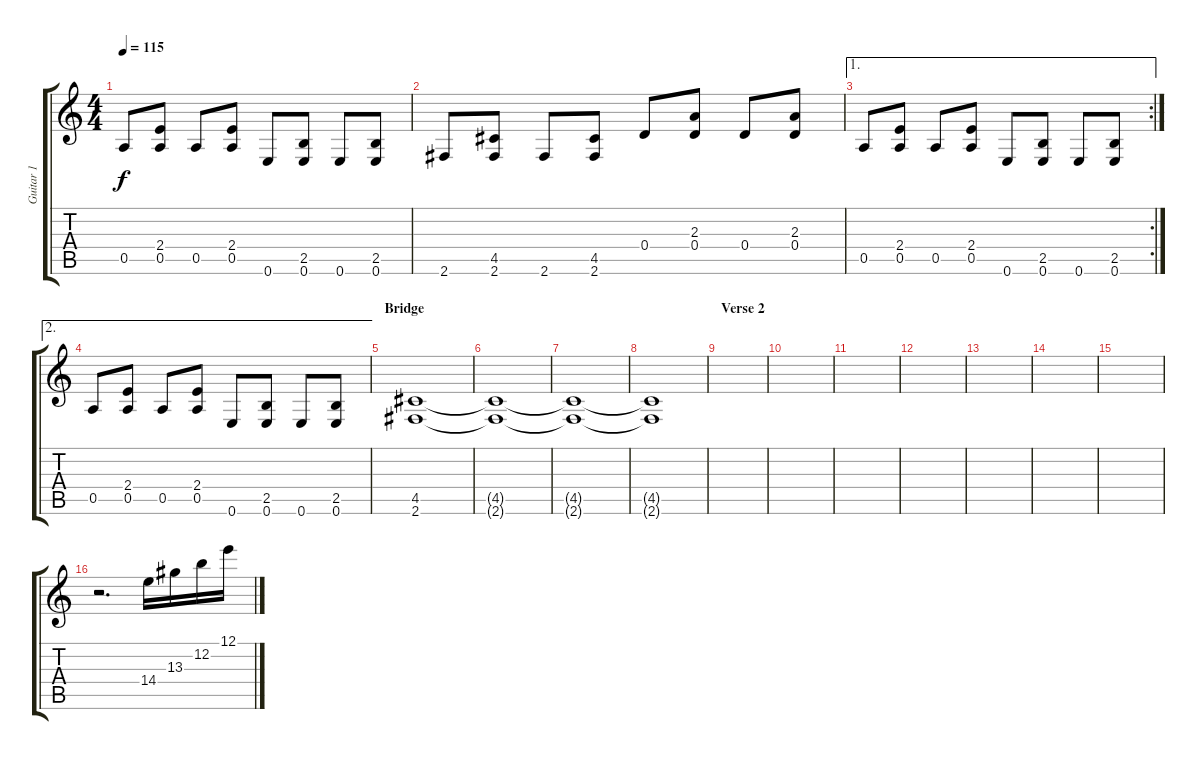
\track ("Guitar 1" "Guitar 1") {instrument distortionguitar}
\staff {score tabs}
\tuning (E4 B3 G3 D3 A2 E2) {hide}
\ts (4 4)
\tempo 115
\clef g2
\ks c
0.5.8{dy f} (2.4 0.5).8 0.5.8 (2.4 0.5).8 0.6.8 (2.5 0.6).8 0.6.8 (2.5 0.6).8 |
2.6.8 (4.5 2.6).8 2.6.8 (4.5 2.6).8 0.4.8 (2.3 0.4).8 0.4.8 (2.3 0.4).8 |
\ae 1
\rc 2
0.5.8 (2.4 0.5).8 0.5.8 (2.4 0.5).8 0.6.8 (2.5 0.6).8 0.6.8 (2.5 0.6).8 |
\ae 2
0.5.8 (2.4 0.5).8 0.5.8 (2.4 0.5).8 0.6.8 (2.5 0.6).8 0.6.8 (2.5 0.6).8 |
\section ("" "Bridge")
(4.5 2.6).1{volume 7} |
(4.5{t} 2.6{t}).1 |
(4.5{t} 2.6{t}).1 |
(4.5{t} 2.6{t}).1 |
\section ("" "Verse 2")
|
|
|
|
|
|
|
r.2{d} 14.4.16 13.3.16 12.2.16 12.1.16
